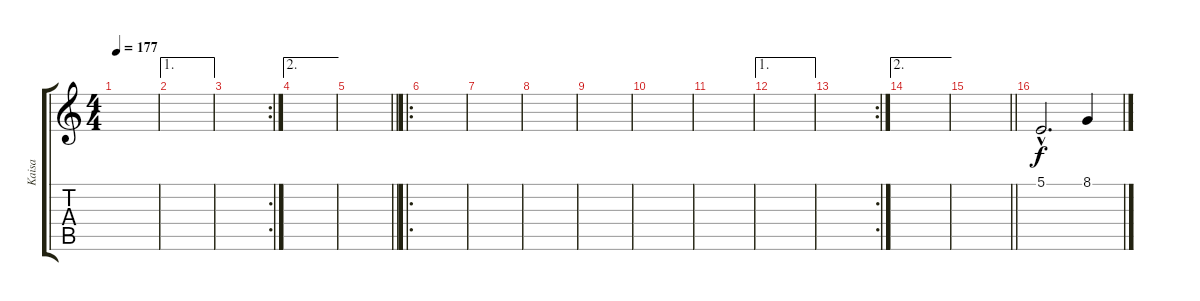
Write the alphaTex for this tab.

\track ("Kaisa" "Kaisa") {instrument cello}
\staff {score tabs}
\tuning (B3 Gb3 D3 A2 E2 B1) {hide}
\ts (4 4)
\tempo 177
\clef g2
\ks c
|
\ae 1
|
\rc 2
|
\ae 2
|
\barLineRight lightlight
|
\ro
|
|
|
|
|
|
\ae 1
|
\rc 2
|
\ae 2
|
\barLineRight lightlight
|
5.1{hac}.2{d} 8.1.4
